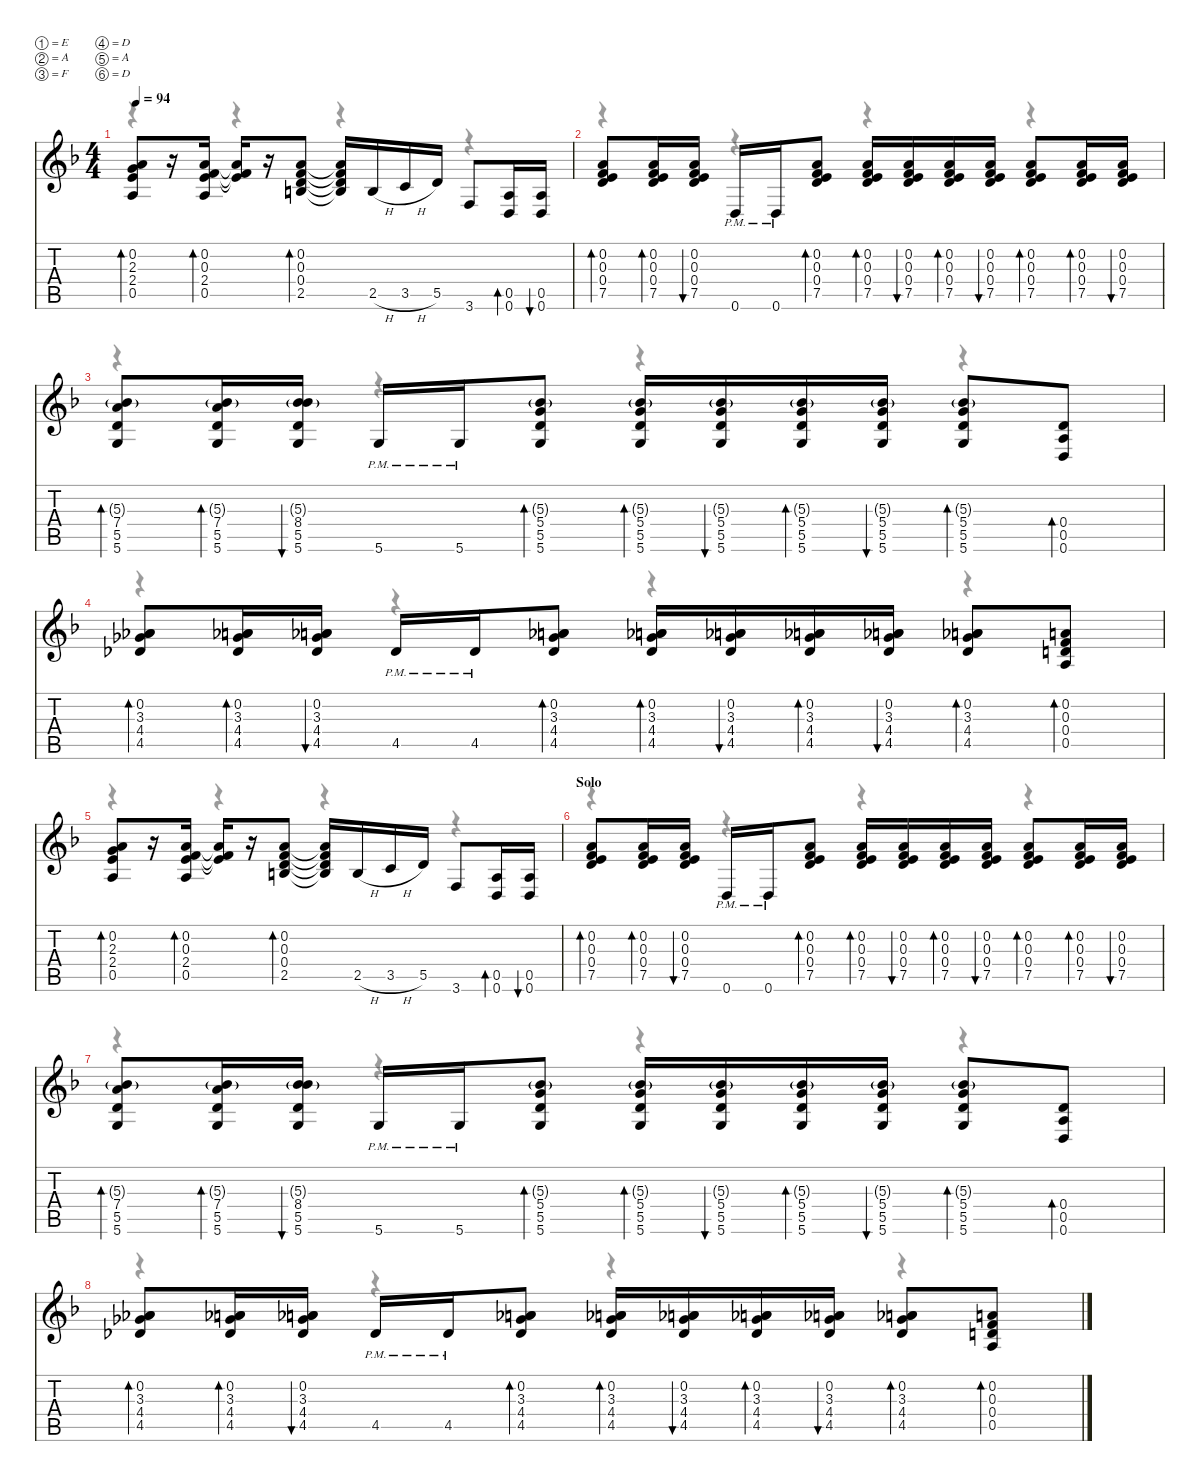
\defaultSystemsLayout 4
\hideDynamics
\bracketExtendMode nobrackets
\singleTrackTrackNamePolicy hidden
\multiTrackTrackNamePolicy hidden
\otherSystemsTrackNameOrientation horizontal
\track ("P. Lindgren" "dist.guit.") {instrument distortionguitar}
\staff {score tabs}
\tuning (E4 A3 F3 D3 A2 D2)
\voice
\ts (4 4)
\tempo 94
\clef g2
\ks dminor
(0.2{acc forcenatural} 2.3{acc forcenatural} 2.4{acc forcenatural} 0.5{acc forcenatural}).8{bd 30 dy f beam Up} r.16{beam Up} (0.2{acc forcenatural} 0.3{acc forcenatural} 2.4{acc forcenatural} 0.5{acc forcenatural}).16{bd 30 beam Up} (0.2{t acc forcenatural} 0.3{t acc forcenatural} 2.4{t acc forcenatural}).16{beam Up} r.16{beam Up} (0.2{acc forcenatural} 0.3{acc forcenatural} 0.4{acc forcenatural} 2.5{acc forcenatural}).8{bd 30 dy mf beam Up} (0.2{t acc forcenatural} 0.3{t acc forcenatural} 0.4{t acc forcenatural} 2.5{t acc forcenatural}).16{dy f beam Up} 2.5{h acc forcenatural}.16{dy ff beam Up} 3.5{h acc forcenatural}.16{dy fff beam Up} 5.5{acc forcenatural}.16{beam Up} 3.6{acc forcenatural}.8{dy ff beam Up} (0.5{acc forcenatural} 0.6{acc forcenatural}).16{bd 30 dy f beam Up} (0.5{acc forcenatural} 0.6{acc forcenatural}).16{bu 30 beam Up} |
(0.2{acc forcenatural} 0.3{acc forcenatural} 0.4{acc forcenatural} 7.5{acc forcenatural}).8{bd 30 beam Up} (0.2{acc forcenatural} 0.3{acc forcenatural} 0.4{acc forcenatural} 7.5{acc forcenatural}).16{bd 30 dy mf beam Up} (0.2{acc forcenatural} 0.3{acc forcenatural} 0.4{acc forcenatural} 7.5{acc forcenatural}).16{bu 30 dy f beam Up} 0.6{pm acc forcenatural}.16{dy fff beam Up} 0.6{pm acc forcenatural}.16{beam Up} (0.2{acc forcenatural} 0.3{acc forcenatural} 0.4{acc forcenatural} 7.5{acc forcenatural}).8{bd 30 dy f beam Up} (0.2{acc forcenatural} 0.3{acc forcenatural} 0.4{acc forcenatural} 7.5{acc forcenatural}).16{bd 30 dy mf beam Up} (0.2{acc forcenatural} 0.3{acc forcenatural} 0.4{acc forcenatural} 7.5{acc forcenatural}).16{bu 30 dy f beam Up} (0.2{acc forcenatural} 0.3{acc forcenatural} 0.4{acc forcenatural} 7.5{acc forcenatural}).16{bd 30 dy mf beam Up} (0.2{acc forcenatural} 0.3{acc forcenatural} 0.4{acc forcenatural} 7.5{acc forcenatural}).16{bu 30 dy f beam Up} (0.2{acc forcenatural} 0.3{acc forcenatural} 0.4{acc forcenatural} 7.5{acc forcenatural}).8{bd 30 beam Up} (0.2{acc forcenatural} 0.3{acc forcenatural} 0.4{acc forcenatural} 7.5{acc forcenatural}).16{bd 30 dy mf beam Up} (0.2{acc forcenatural} 0.3{acc forcenatural} 0.4{acc forcenatural} 7.5{acc forcenatural}).16{bu 30 dy f beam Up} |
(5.3{g acc b} 7.4{acc forcenatural} 5.5{acc forcenatural} 5.6{acc forcenatural}).8{bd 30 beam Up} (5.3{g acc b} 7.4{acc forcenatural} 5.5{acc forcenatural} 5.6{acc forcenatural}).16{bd 30 beam Up} (5.3{g acc b} 8.4{acc b} 5.5{acc forcenatural} 5.6{acc forcenatural}).16{bu 30 beam Up} 5.6{pm acc forcenatural}.16{dy fff beam Up} 5.6{pm acc forcenatural}.16{beam Up} (5.3{g acc b} 5.4{acc forcenatural} 5.5{acc forcenatural} 5.6{acc forcenatural}).8{bd 30 dy f beam Up} (5.3{g acc b} 5.4{acc forcenatural} 5.5{acc forcenatural} 5.6{acc forcenatural}).16{bd 30 beam Up} (5.3{g acc b} 5.4{acc forcenatural} 5.5{acc forcenatural} 5.6{acc forcenatural}).16{bu 30 beam Up} (5.3{g acc b} 5.4{acc forcenatural} 5.5{acc forcenatural} 5.6{acc forcenatural}).16{bd 30 beam Up} (5.3{g acc b} 5.4{acc forcenatural} 5.5{acc forcenatural} 5.6{acc forcenatural}).16{bu 30 beam Up} (5.3{g acc b} 5.4{acc forcenatural} 5.5{acc forcenatural} 5.6{acc forcenatural}).8{bd 30 beam Up} (0.4{acc forcenatural} 0.5{acc forcenatural} 0.6{acc forcenatural}).8{bd 30 beam Up} |
(0.2{acc forcenatural} 3.3{acc b} 4.4{acc b} 4.5{acc b}).8{bd 30 beam Up} (0.2{acc forcenatural} 3.3{acc b} 4.4{acc b} 4.5{acc b}).16{bd 30 beam Up} (0.2{acc forcenatural} 3.3{acc b} 4.4{acc b} 4.5{acc b}).16{bu 30 beam Up} 4.5{pm acc b}.16{dy fff beam Up} 4.5{pm acc b}.16{beam Up} (0.2{acc forcenatural} 3.3{acc b} 4.4{acc b} 4.5{acc b}).8{bd 30 dy f beam Up} (0.2{acc forcenatural} 3.3{acc b} 4.4{acc b} 4.5{acc b}).16{bd 30 beam Up} (0.2{acc forcenatural} 3.3{acc b} 4.4{acc b} 4.5{acc b}).16{bu 30 beam Up} (0.2{acc forcenatural} 3.3{acc b} 4.4{acc b} 4.5{acc b}).16{bd 30 beam Up} (0.2{acc forcenatural} 3.3{acc b} 4.4{acc b} 4.5{acc b}).16{bu 30 beam Up} (0.2{acc forcenatural} 3.3{acc b} 4.4{acc b} 4.5{acc b}).8{bd 30 beam Up} (0.2{acc forcenatural} 0.3{acc forcenatural} 0.4{acc forcenatural} 0.5{acc forcenatural}).8{bd 30 beam Up} |
(0.2{acc forcenatural} 2.3{acc forcenatural} 2.4{acc forcenatural} 0.5{acc forcenatural}).8{bd 30 beam Up} r.16{beam Up} (0.2{acc forcenatural} 0.3{acc forcenatural} 2.4{acc forcenatural} 0.5{acc forcenatural}).16{bd 30 beam Up} (0.2{t acc forcenatural} 0.3{t acc forcenatural} 2.4{t acc forcenatural}).16{beam Up} r.16{beam Up} (0.2{acc forcenatural} 0.3{acc forcenatural} 0.4{acc forcenatural} 2.5{acc forcenatural}).8{bd 30 dy mf beam Up} (0.2{t acc forcenatural} 0.3{t acc forcenatural} 0.4{t acc forcenatural} 2.5{t acc forcenatural}).16{dy f beam Up} 2.5{h acc forcenatural}.16{dy ff beam Up} 3.5{h acc forcenatural}.16{dy fff beam Up} 5.5{acc forcenatural}.16{beam Up} 3.6{acc forcenatural}.8{dy ff beam Up} (0.5{acc forcenatural} 0.6{acc forcenatural}).16{bd 30 dy f beam Up} (0.5{acc forcenatural} 0.6{acc forcenatural}).16{bu 30 beam Up} |
\section ("" "Solo")
(0.2{acc forcenatural} 0.3{acc forcenatural} 0.4{acc forcenatural} 7.5{acc forcenatural}).8{bd 30 beam Up} (0.2{acc forcenatural} 0.3{acc forcenatural} 0.4{acc forcenatural} 7.5{acc forcenatural}).16{bd 30 dy mf beam Up} (0.2{acc forcenatural} 0.3{acc forcenatural} 0.4{acc forcenatural} 7.5{acc forcenatural}).16{bu 30 dy f beam Up} 0.6{pm acc forcenatural}.16{dy fff beam Up} 0.6{pm acc forcenatural}.16{beam Up} (0.2{acc forcenatural} 0.3{acc forcenatural} 0.4{acc forcenatural} 7.5{acc forcenatural}).8{bd 30 dy f beam Up} (0.2{acc forcenatural} 0.3{acc forcenatural} 0.4{acc forcenatural} 7.5{acc forcenatural}).16{bd 30 dy mf beam Up} (0.2{acc forcenatural} 0.3{acc forcenatural} 0.4{acc forcenatural} 7.5{acc forcenatural}).16{bu 30 dy f beam Up} (0.2{acc forcenatural} 0.3{acc forcenatural} 0.4{acc forcenatural} 7.5{acc forcenatural}).16{bd 30 dy mf beam Up} (0.2{acc forcenatural} 0.3{acc forcenatural} 0.4{acc forcenatural} 7.5{acc forcenatural}).16{bu 30 dy f beam Up} (0.2{acc forcenatural} 0.3{acc forcenatural} 0.4{acc forcenatural} 7.5{acc forcenatural}).8{bd 30 beam Up} (0.2{acc forcenatural} 0.3{acc forcenatural} 0.4{acc forcenatural} 7.5{acc forcenatural}).16{bd 30 dy mf beam Up} (0.2{acc forcenatural} 0.3{acc forcenatural} 0.4{acc forcenatural} 7.5{acc forcenatural}).16{bu 30 dy f beam Up} |
(5.3{g acc b} 7.4{acc forcenatural} 5.5{acc forcenatural} 5.6{acc forcenatural}).8{bd 30 beam Up} (5.3{g acc b} 7.4{acc forcenatural} 5.5{acc forcenatural} 5.6{acc forcenatural}).16{bd 30 beam Up} (5.3{g acc b} 8.4{acc b} 5.5{acc forcenatural} 5.6{acc forcenatural}).16{bu 30 beam Up} 5.6{pm acc forcenatural}.16{dy fff beam Up} 5.6{pm acc forcenatural}.16{beam Up} (5.3{g acc b} 5.4{acc forcenatural} 5.5{acc forcenatural} 5.6{acc forcenatural}).8{bd 30 dy f beam Up} (5.3{g acc b} 5.4{acc forcenatural} 5.5{acc forcenatural} 5.6{acc forcenatural}).16{bd 30 beam Up} (5.3{g acc b} 5.4{acc forcenatural} 5.5{acc forcenatural} 5.6{acc forcenatural}).16{bu 30 beam Up} (5.3{g acc b} 5.4{acc forcenatural} 5.5{acc forcenatural} 5.6{acc forcenatural}).16{bd 30 beam Up} (5.3{g acc b} 5.4{acc forcenatural} 5.5{acc forcenatural} 5.6{acc forcenatural}).16{bu 30 beam Up} (5.3{g acc b} 5.4{acc forcenatural} 5.5{acc forcenatural} 5.6{acc forcenatural}).8{bd 30 beam Up} (0.4{acc forcenatural} 0.5{acc forcenatural} 0.6{acc forcenatural}).8{bd 30 beam Up} |
(0.2{acc forcenatural} 3.3{acc b} 4.4{acc b} 4.5{acc b}).8{bd 30 beam Up} (0.2{acc forcenatural} 3.3{acc b} 4.4{acc b} 4.5{acc b}).16{bd 30 beam Up} (0.2{acc forcenatural} 3.3{acc b} 4.4{acc b} 4.5{acc b}).16{bu 30 beam Up} 4.5{pm acc b}.16{dy fff beam Up} 4.5{pm acc b}.16{beam Up} (0.2{acc forcenatural} 3.3{acc b} 4.4{acc b} 4.5{acc b}).8{bd 30 dy f beam Up} (0.2{acc forcenatural} 3.3{acc b} 4.4{acc b} 4.5{acc b}).16{bd 30 beam Up} (0.2{acc forcenatural} 3.3{acc b} 4.4{acc b} 4.5{acc b}).16{bu 30 beam Up} (0.2{acc forcenatural} 3.3{acc b} 4.4{acc b} 4.5{acc b}).16{bd 30 beam Up} (0.2{acc forcenatural} 3.3{acc b} 4.4{acc b} 4.5{acc b}).16{bu 30 beam Up} (0.2{acc forcenatural} 3.3{acc b} 4.4{acc b} 4.5{acc b}).8{bd 30 beam Up} (0.2{acc forcenatural} 0.3{acc forcenatural} 0.4{acc forcenatural} 0.5{acc forcenatural}).8{bd 30 beam Up}
\voice
\clef g2
\ottava regular
\simile none
\ks dminor
r.4{dy mf beam Down} r.4{beam Down} r.4{beam Down} r.4{beam Down} |
r.4{beam Down} r.4{beam Down} r.4{beam Down} r.4{beam Down} |
r.4{beam Down} r.4{beam Down} r.4{beam Down} r.4{beam Down} |
r.4{beam Down} r.4{beam Down} r.4{beam Down} r.4{beam Down} |
r.4{beam Down} r.4{beam Down} r.4{beam Down} r.4{beam Down} |
r.4{beam Down} r.4{beam Down} r.4{beam Down} r.4{beam Down} |
r.4{beam Down} r.4{beam Down} r.4{beam Down} r.4{beam Down} |
r.4{beam Down} r.4{beam Down} r.4{beam Down} r.4{beam Down}
